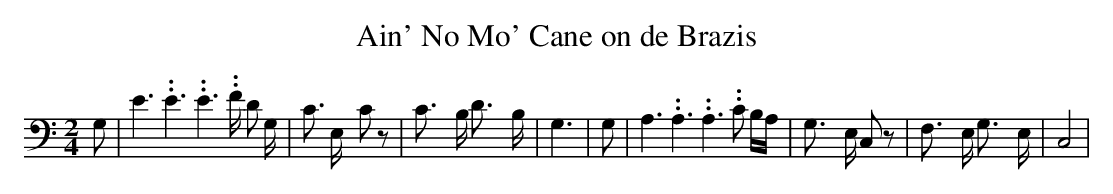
X:1
T:Ain' No Mo' Cane on de Brazis
M:2/4
L:1/8
K:C
 G,| E3.99999962500005/5.99999925000009 E3.99999962500005/5.99999925000009 E3.99999962500005/5.99999925000009 F/2 D G,/2|\
 C3/2 E,/2- C z| C3/2- B,/2 D3/2- B,/2| G,3| G,| A,3.99999962500005/5.99999925000009 A,3.99999962500005/5.99999925000009 A,3.99999962500005/5.99999925000009 C B,/2A,/2|\
 G,3/2- E,/2 C, z| F,3/2- E,/2 G,3/2- E,/2| C,4|
